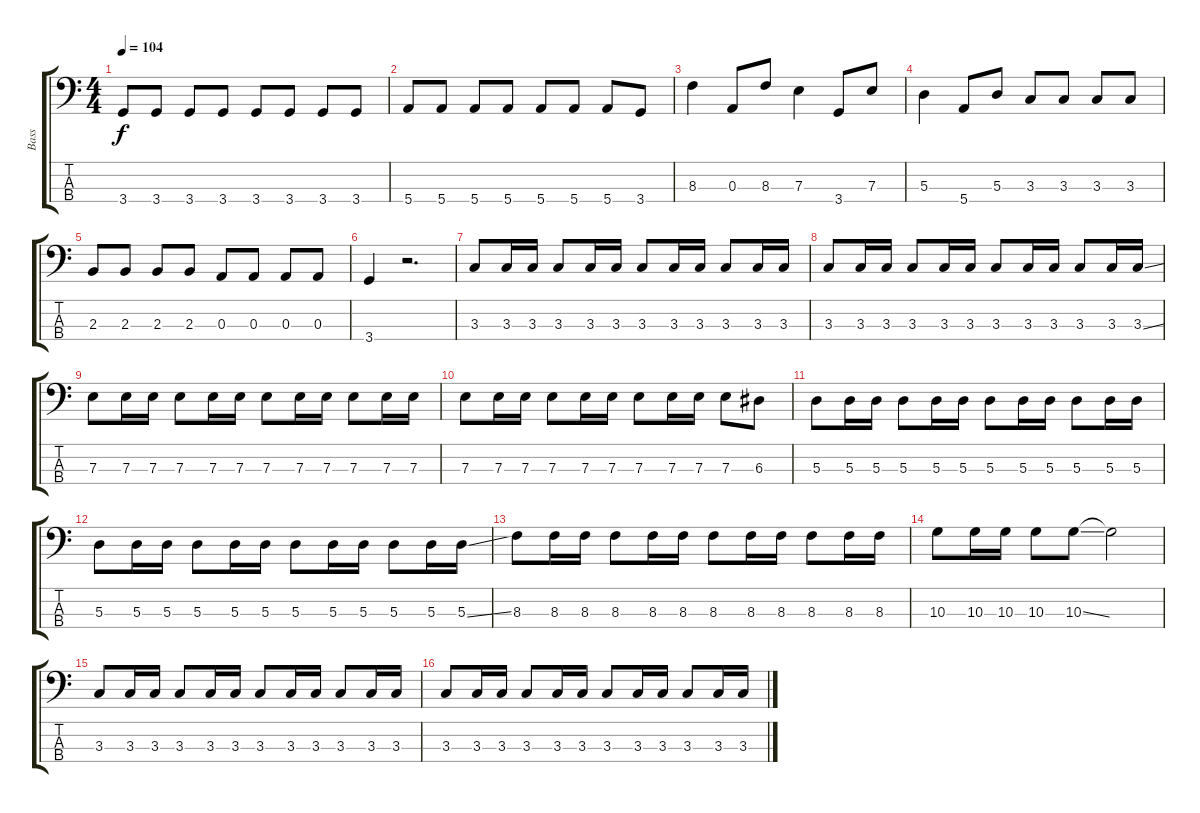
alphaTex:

\track ("Bass" "Bass") {instrument electricbassfinger}
\staff {score tabs}
\tuning (G2 D2 A1 E1) {hide}
\ts (4 4)
\tempo 104
\clef f4
\ks c
3.4.8{dy f} 3.4.8 3.4.8 3.4.8 3.4.8 3.4.8 3.4.8 3.4.8 |
5.4.8 5.4.8 5.4.8 5.4.8 5.4.8 5.4.8 5.4.8 3.4.8 |
8.3.4 0.3.8 8.3.8 7.3.4 3.4.8 7.3.8 |
5.3.4 5.4.8 5.3.8 3.3.8 3.3.8 3.3.8 3.3.8 |
2.3.8 2.3.8 2.3.8 2.3.8 0.3.8 0.3.8 0.3.8 0.3.8 |
3.4.4 r.2{d} |
3.3.8 3.3.16 3.3.16 3.3.8 3.3.16 3.3.16 3.3.8 3.3.16 3.3.16 3.3.8 3.3.16 3.3.16 |
3.3.8 3.3.16 3.3.16 3.3.8 3.3.16 3.3.16 3.3.8 3.3.16 3.3.16 3.3.8 3.3.16 3.3{ss}.16 |
7.3.8 7.3.16 7.3.16 7.3.8 7.3.16 7.3.16 7.3.8 7.3.16 7.3.16 7.3.8 7.3.16 7.3.16 |
7.3.8 7.3.16 7.3.16 7.3.8 7.3.16 7.3.16 7.3.8 7.3.16 7.3.16 7.3.8 6.3.8 |
5.3.8 5.3.16 5.3.16 5.3.8 5.3.16 5.3.16 5.3.8 5.3.16 5.3.16 5.3.8 5.3.16 5.3.16 |
5.3.8 5.3.16 5.3.16 5.3.8 5.3.16 5.3.16 5.3.8 5.3.16 5.3.16 5.3.8 5.3.16 5.3{ss}.16 |
8.3.8 8.3.16 8.3.16 8.3.8 8.3.16 8.3.16 8.3.8 8.3.16 8.3.16 8.3.8 8.3.16 8.3.16 |
10.3.8 10.3.16 10.3.16 10.3.8 10.3{ss}.8 10.3{t}.2 |
3.3.8 3.3.16 3.3.16 3.3.8 3.3.16 3.3.16 3.3.8 3.3.16 3.3.16 3.3.8 3.3.16 3.3.16 |
3.3.8 3.3.16 3.3.16 3.3.8 3.3.16 3.3.16 3.3.8 3.3.16 3.3.16 3.3.8 3.3.16 3.3{ss}.16
